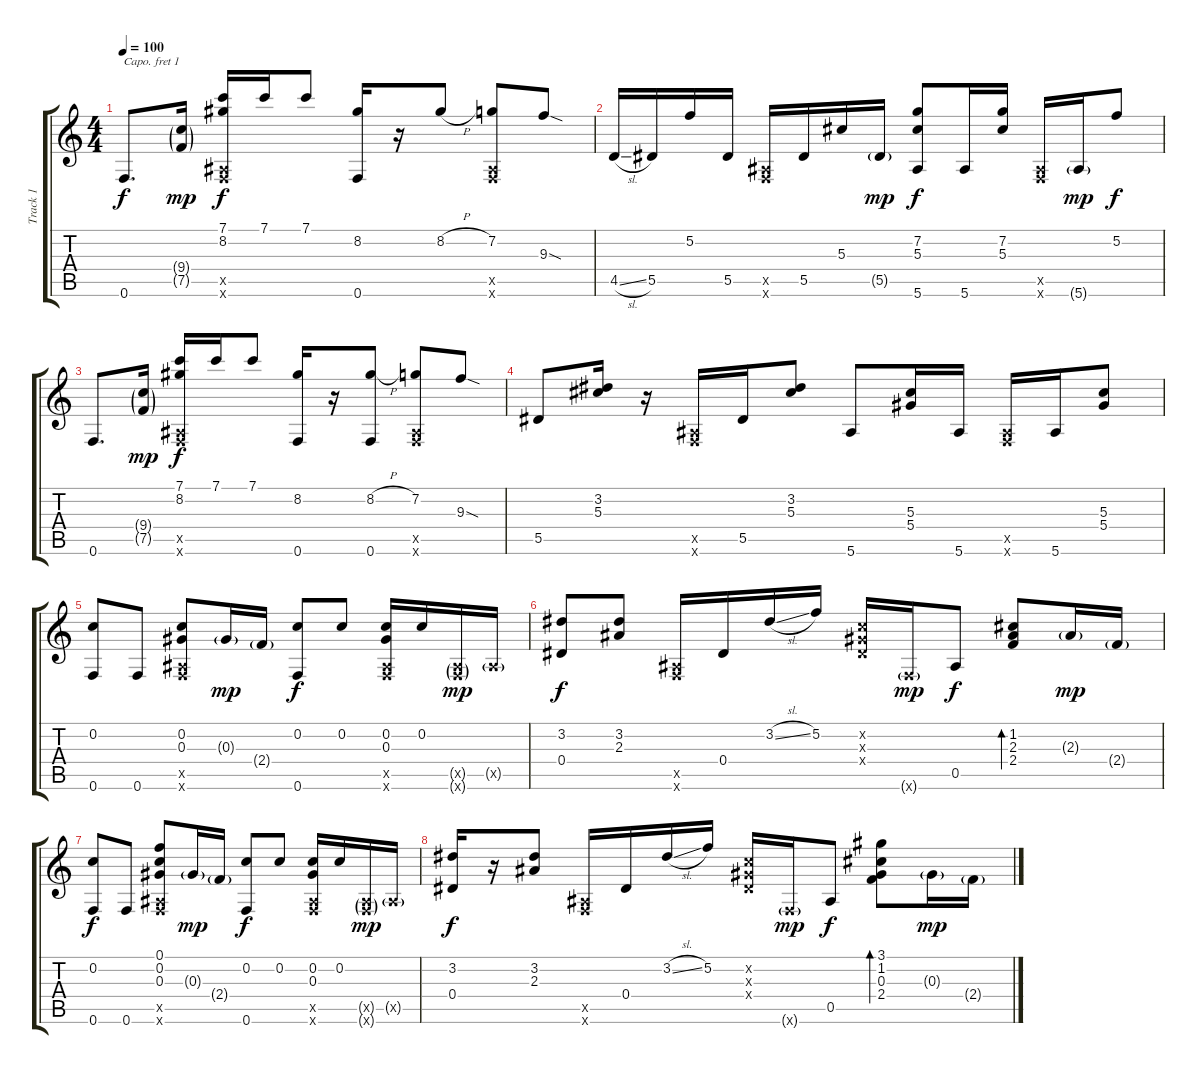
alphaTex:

\track ("Track 1" "Track 1") {instrument acousticguitarsteel}
\staff {score tabs}
\capo 1
\tuning (E4 B3 G3 D3 A2 E2) {hide}
\ts (4 4)
\tempo 100
\clef g2
\ks c
0.6.8{d dy f} (9.4{g} 7.5{g}).16{dy mp} (7.1 8.2 0.5{x} 0.6{x}).16{dy f} 7.1.16 7.1.8 (8.2 0.6).16 r.16 8.2{h}.8 (7.2 0.5{x} 0.6{x}).8 9.3{sod}.8 |
4.5{sl}.16 5.5.16 5.2.16 5.5.16 (0.5{x} 0.6{x}).16 5.5.16 5.3.16 5.5{g}.16{dy mp} (7.2 5.3 5.6).8{dy f} 5.6.16 (7.2 5.3).16 (0.5{x} 0.6{x}).16 5.6{g}.16{dy mp} 5.2.8{dy f} |
0.6.8{d} (9.4{g} 7.5{g}).16{dy mp} (7.1 8.2 0.5{x} 0.6{x}).16{dy f} 7.1.16 7.1.8 (8.2 0.6).16 r.16 (8.2{h} 0.6).8 (7.2 0.5{x} 0.6{x}).8 9.3{sod}.8 |
5.5.8{volume 10} (3.2 5.3).16 r.16 (0.5{x} 0.6{x}).16 5.5.16 (3.2 5.3).8 5.6.8 (5.3 5.4).16 5.6.16 (0.5{x} 0.6{x}).16 5.6.16 (5.3 5.4).8 |
(0.2 0.6).8 0.6.8 (0.2 0.3 0.5{x} 0.6{x}).8 0.3{g}.16{dy mp} 2.4{g}.16 (0.2 0.6).8{dy f} 0.2.8 (0.2 0.3 0.5{x} 0.6{x}).16 0.2.16 (0.5{g x} 0.6{g x}).16{dy mp} 0.5{g x}.16 |
(3.2 0.4).8{dy f} (3.2 2.3).8 (0.5{x} 0.6{x}).16 0.4.16 3.2{sl}.16 5.2.16 (0.2{x} 0.3{x} 0.4{x}).16 0.6{g x}.16{dy mp} 0.5.8{dy f} (1.2 2.3 2.4).8{bd 120} 2.3{g}.16{dy mp} 2.4{g}.16 |
(0.2 0.6).8{dy f} 0.6.8 (0.1 0.2 0.3 0.5{x} 0.6{x}).8 0.3{g}.16{dy mp} 2.4{g}.16 (0.2 0.6).8{dy f} 0.2.8 (0.2 0.3 0.5{x} 0.6{x}).16 0.2.16 (0.5{g x} 0.6{g x}).16{dy mp} 0.5{g x}.16 |
(3.2 0.4).16{dy f} r.16 (3.2 2.3).8 (0.5{x} 0.6{x}).16 0.4.16 3.2{sl}.16 5.2.16 (0.2{x} 0.3{x} 0.4{x}).16 0.6{g x}.16{dy mp} 0.5.8{dy f} (3.1 1.2 0.3 2.4).8{bd 120} 0.3{g}.16{dy mp} 2.4{g}.16
